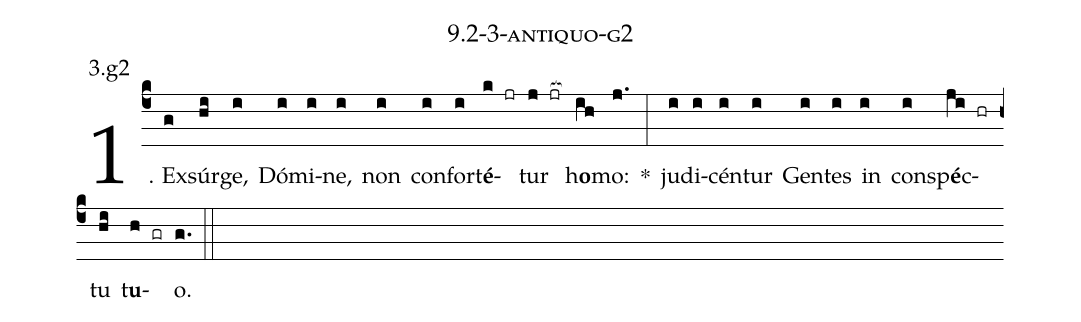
name: 9.2-3-antiquo-g2;
annotation: 3.g2;
%%
(c4)1. Ex(g)súr(hi)ge,(i) Dó(i)mi(i)ne,(i) non(i) con(i)for(i)t<b>é</b>(k jr)tur(j jr[ocb:1{]) h<b>o</b>(ih[ocb:0}])mo:(j.) *(:) ju(i)di(i)cén(i)tur(i) Gen(i)tes(i) in(i) con(i)sp<b>é</b>c(ji hr)tu(hi) t<b>u</b>(h gr)o.(g.) (::)
